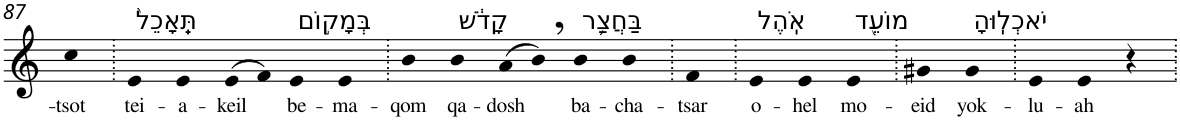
**kern	**text
*part1	*part1
*staff1	*staff1
*I"Piano	*
*I'Pno	*
!!LO:PB:g=z
*clefG2	*
*k[]	*
=87	=87
!	!LO:LY:b
4cc	-tsot
=88.	=88.
!LO:TX:a:t=תֵּֽאָכֵל֙	!
!	!LO:LY:b
4e	tei-
!	!LO:LY:b
4e	-a-
!	!LO:LY:b
(>8e	-keil
8f)	.
!LO:TX:a:t=בְּמָק֣וֹם	!
!	!LO:LY:b
4e	be-
!	!LO:LY:b
4e	-ma-
=89.	=89.
!	!LO:LY:b
4b	-qom
!LO:TX:a:t=קָדֹ֔שׁ	!
!	!LO:LY:b
4b	qa-
!	!LO:LY:b
(>8a	-dosh
8b,)	.
!LO:TX:a:t=בַּחֲצַ֥ר	!
!	!LO:LY:b
4b	ba-
!	!LO:LY:b
4b	-cha-
=90.	=90.
!	!LO:LY:b
4f	-tsar
=91.	=91.
!LO:TX:a:t=אֹֽהֶל	!
!	!LO:LY:b
4e	o-
!	!LO:LY:b
4e	-hel
!LO:TX:a:t=מוֹעֵ֖ד	!
!	!LO:LY:b
4e	mo-
=92.	=92.
!	!LO:LY:b
4g#X	-eid
!LO:TX:a:t=יֹאכְלֽוּהָ	!
!	!LO:LY:b
4g#	yok-
=93.	=93.
!	!LO:LY:b
4e	-lu-
!	!LO:LY:b
4e	-ah
4r	.
=.	=.
*-	*-
